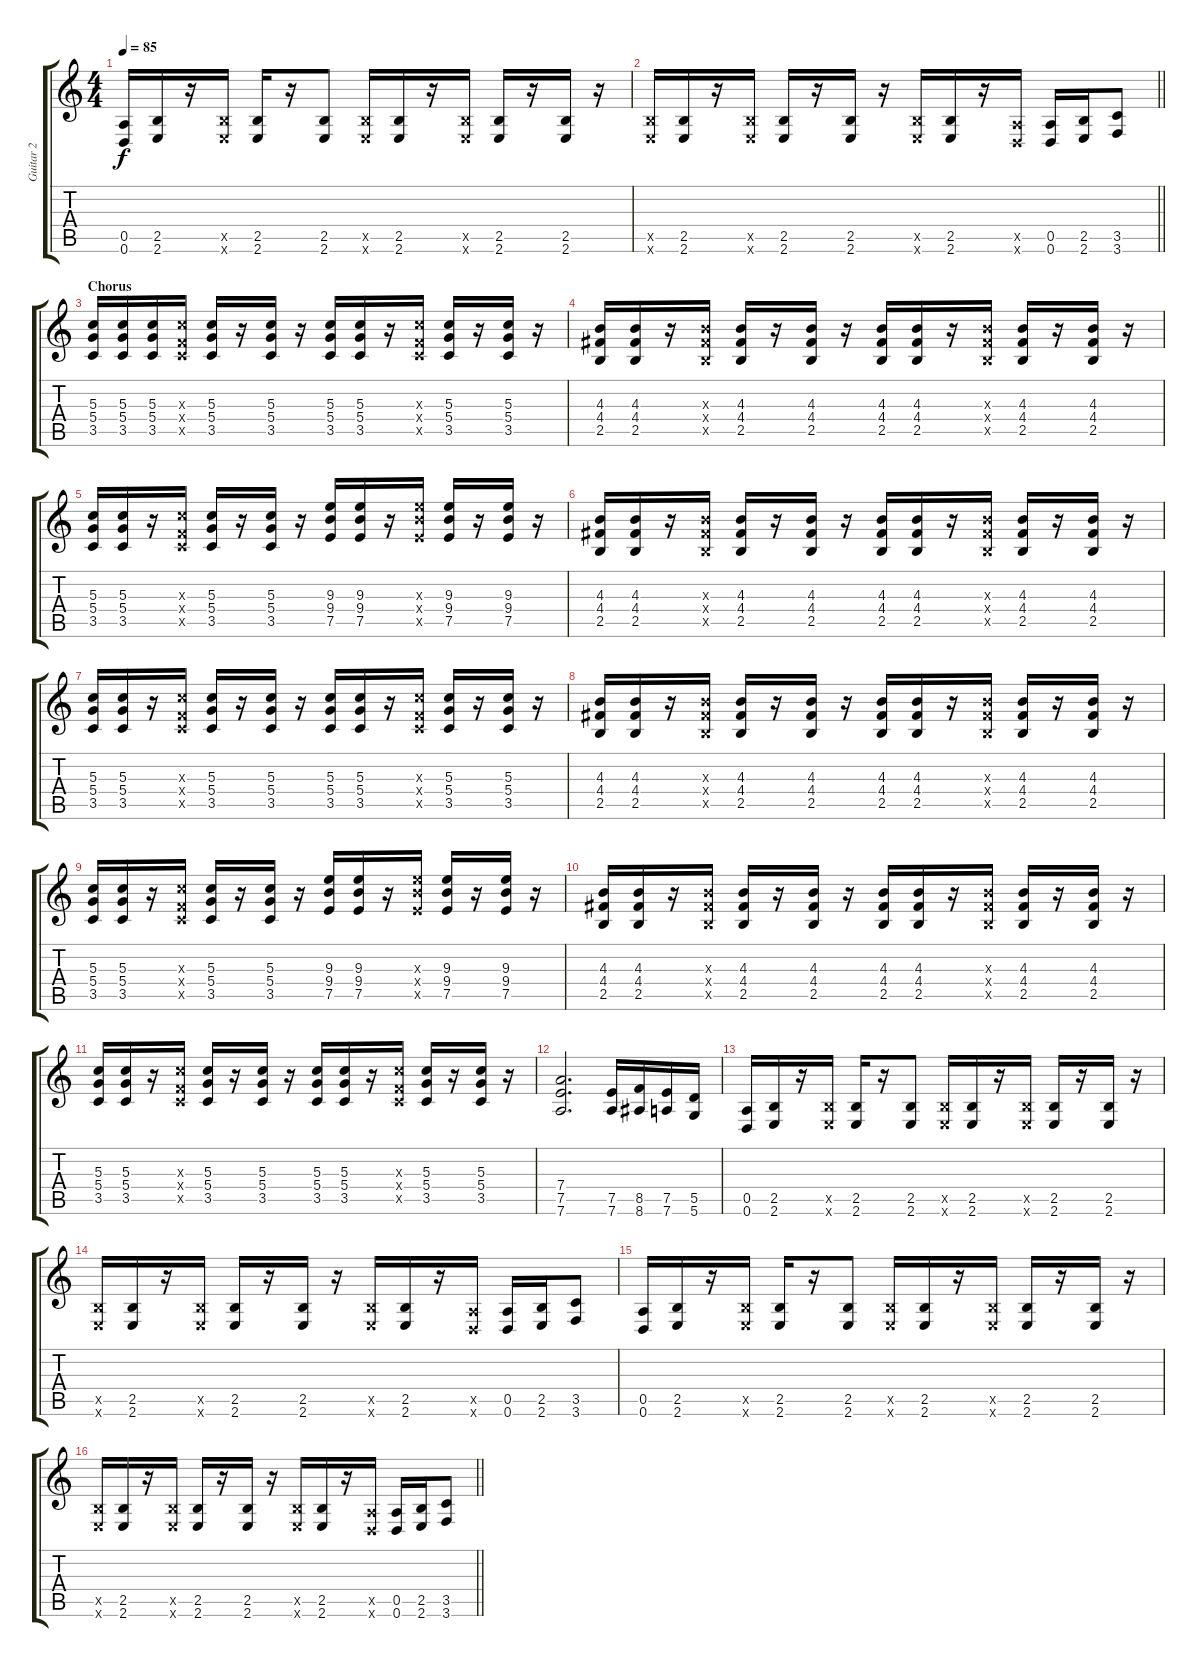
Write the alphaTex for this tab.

\track ("Guitar 2" "Guitar 2") {instrument distortionguitar}
\staff {score tabs}
\tuning (E4 B3 G3 D3 A2 D2) {hide}
\ts (4 4)
\tempo 85
\clef g2
\ks c
(0.5 0.6).16{dy f} (2.5 2.6).16 r.16 (2.5{x} 2.6{x}).16 (2.5 2.6).16 r.16 (2.5 2.6).8 (2.5{x} 2.6{x}).16 (2.5 2.6).16 r.16 (2.5{x} 2.6{x}).16 (2.5 2.6).16 r.16 (2.5 2.6).16 r.16 |
\barLineRight lightlight
(2.5{x} 2.6{x}).16 (2.5 2.6).16 r.16 (2.5{x} 2.6{x}).16 (2.5 2.6).16 r.16 (2.5 2.6).16 r.16 (2.5{x} 2.6{x}).16 (2.5 2.6).16 r.16 (0.5{x} 0.6{x}).16 (0.5 0.6).16 (2.5 2.6).16 (3.5 3.6).8 |
\section ("" "Chorus")
(5.3 5.4 3.5).16 (5.3 5.4 3.5).16 (5.3 5.4 3.5).16 (5.3{x} 3.4{x} 3.5{x}).16 (5.3 5.4 3.5).16 r.16 (5.3 5.4 3.5).16 r.16 (5.3 5.4 3.5).16 (5.3 5.4 3.5).16 r.16 (5.3{x} 3.4{x} 3.5{x}).16 (5.3 5.4 3.5).16 r.16 (5.3 5.4 3.5).16 r.16 |
(4.3 4.4 2.5).16 (4.3 4.4 2.5).16 r.16 (4.3{x} 4.4{x} 2.5{x}).16 (4.3 4.4 2.5).16 r.16 (4.3 4.4 2.5).16 r.16 (4.3 4.4 2.5).16 (4.3 4.4 2.5).16 r.16 (4.3{x} 4.4{x} 2.5{x}).16 (4.3 4.4 2.5).16 r.16 (4.3 4.4 2.5).16 r.16 |
(5.3 5.4 3.5).16 (5.3 5.4 3.5).16 r.16 (5.3{x} 3.4{x} 3.5{x}).16 (5.3 5.4 3.5).16 r.16 (5.3 5.4 3.5).16 r.16 (9.3 9.4 7.5).16 (9.3 9.4 7.5).16 r.16 (9.3{x} 9.4{x} 7.5{x}).16 (9.3 9.4 7.5).16 r.16 (9.3 9.4 7.5).16 r.16 |
(4.3 4.4 2.5).16 (4.3 4.4 2.5).16 r.16 (4.3{x} 4.4{x} 2.5{x}).16 (4.3 4.4 2.5).16 r.16 (4.3 4.4 2.5).16 r.16 (4.3 4.4 2.5).16 (4.3 4.4 2.5).16 r.16 (4.3{x} 4.4{x} 2.5{x}).16 (4.3 4.4 2.5).16 r.16 (4.3 4.4 2.5).16 r.16 |
(5.3 5.4 3.5).16 (5.3 5.4 3.5).16 r.16 (5.3{x} 3.4{x} 3.5{x}).16 (5.3 5.4 3.5).16 r.16 (5.3 5.4 3.5).16 r.16 (5.3 5.4 3.5).16 (5.3 5.4 3.5).16 r.16 (5.3{x} 3.4{x} 3.5{x}).16 (5.3 5.4 3.5).16 r.16 (5.3 5.4 3.5).16 r.16 |
(4.3 4.4 2.5).16 (4.3 4.4 2.5).16 r.16 (4.3{x} 4.4{x} 2.5{x}).16 (4.3 4.4 2.5).16 r.16 (4.3 4.4 2.5).16 r.16 (4.3 4.4 2.5).16 (4.3 4.4 2.5).16 r.16 (4.3{x} 4.4{x} 2.5{x}).16 (4.3 4.4 2.5).16 r.16 (4.3 4.4 2.5).16 r.16 |
(5.3 5.4 3.5).16 (5.3 5.4 3.5).16 r.16 (5.3{x} 3.4{x} 3.5{x}).16 (5.3 5.4 3.5).16 r.16 (5.3 5.4 3.5).16 r.16 (9.3 9.4 7.5).16 (9.3 9.4 7.5).16 r.16 (9.3{x} 9.4{x} 7.5{x}).16 (9.3 9.4 7.5).16 r.16 (9.3 9.4 7.5).16 r.16 |
(4.3 4.4 2.5).16 (4.3 4.4 2.5).16 r.16 (4.3{x} 4.4{x} 2.5{x}).16 (4.3 4.4 2.5).16 r.16 (4.3 4.4 2.5).16 r.16 (4.3 4.4 2.5).16 (4.3 4.4 2.5).16 r.16 (4.3{x} 4.4{x} 2.5{x}).16 (4.3 4.4 2.5).16 r.16 (4.3 4.4 2.5).16 r.16 |
(5.3 5.4 3.5).16 (5.3 5.4 3.5).16 r.16 (5.3{x} 3.4{x} 3.5{x}).16 (5.3 5.4 3.5).16 r.16 (5.3 5.4 3.5).16 r.16 (5.3 5.4 3.5).16 (5.3 5.4 3.5).16 r.16 (5.3{x} 3.4{x} 3.5{x}).16 (5.3 5.4 3.5).16 r.16 (5.3 5.4 3.5).16 r.16 |
(7.4 7.5 7.6).2{d} (7.5 7.6).16 (8.5 8.6).16 (7.5 7.6).16 (5.5 5.6).16 |
(0.5 0.6).16 (2.5 2.6).16 r.16 (2.5{x} 2.6{x}).16 (2.5 2.6).16 r.16 (2.5 2.6).8 (2.5{x} 2.6{x}).16 (2.5 2.6).16 r.16 (2.5{x} 2.6{x}).16 (2.5 2.6).16 r.16 (2.5 2.6).16 r.16 |
(2.5{x} 2.6{x}).16 (2.5 2.6).16 r.16 (2.5{x} 2.6{x}).16 (2.5 2.6).16 r.16 (2.5 2.6).16 r.16 (2.5{x} 2.6{x}).16 (2.5 2.6).16 r.16 (0.5{x} 0.6{x}).16 (0.5 0.6).16 (2.5 2.6).16 (3.5 3.6).8 |
(0.5 0.6).16 (2.5 2.6).16 r.16 (2.5{x} 2.6{x}).16 (2.5 2.6).16 r.16 (2.5 2.6).8 (2.5{x} 2.6{x}).16 (2.5 2.6).16 r.16 (2.5{x} 2.6{x}).16 (2.5 2.6).16 r.16 (2.5 2.6).16 r.16 |
\barLineRight lightlight
(2.5{x} 2.6{x}).16 (2.5 2.6).16 r.16 (2.5{x} 2.6{x}).16 (2.5 2.6).16 r.16 (2.5 2.6).16 r.16 (2.5{x} 2.6{x}).16 (2.5 2.6).16 r.16 (0.5{x} 0.6{x}).16 (0.5 0.6).16 (2.5 2.6).16 (3.5 3.6).8
